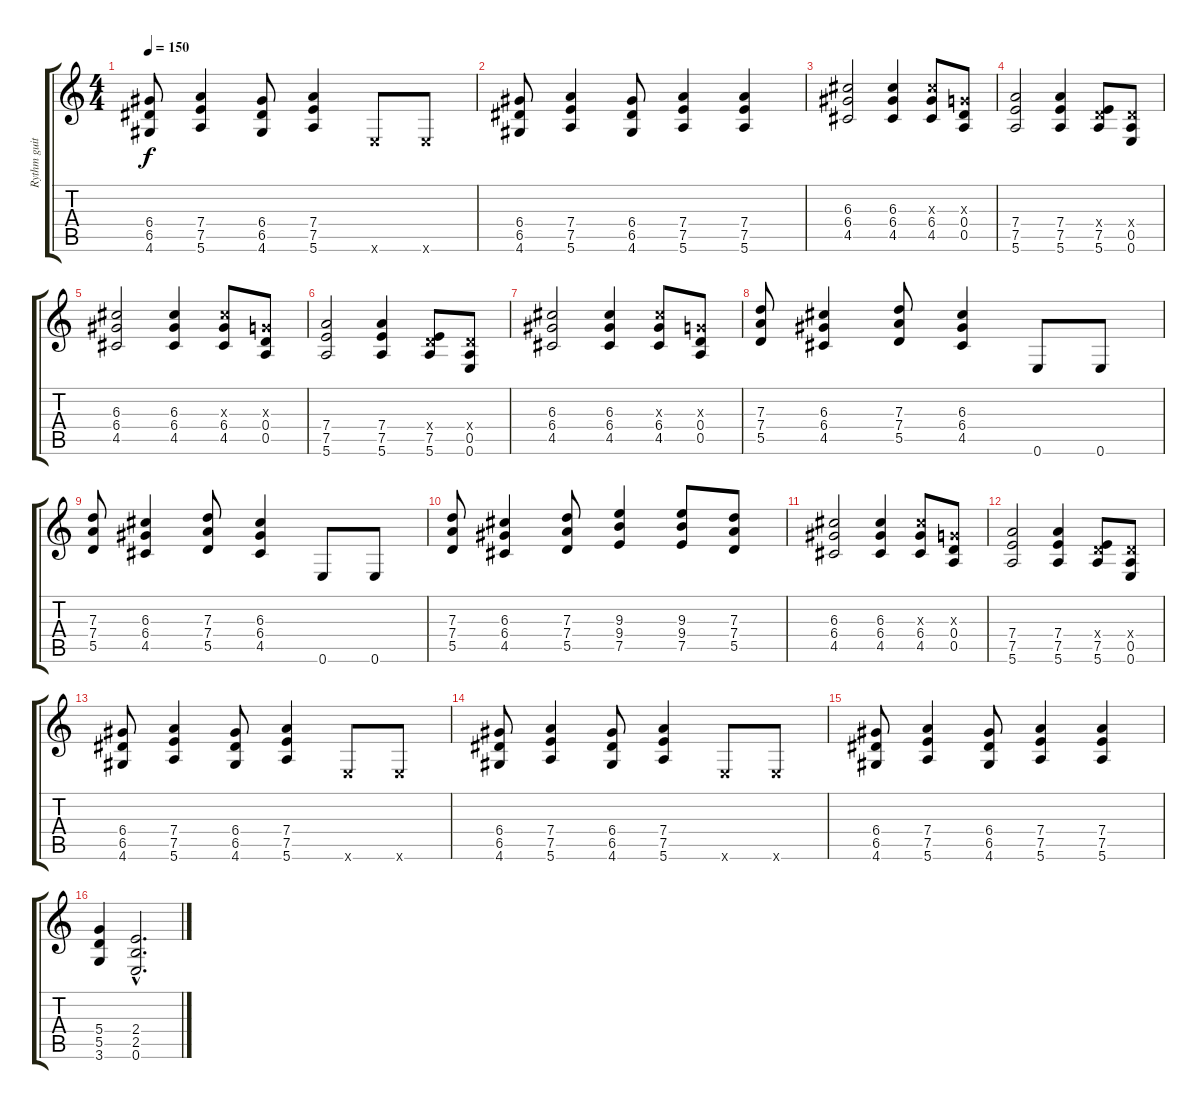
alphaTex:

\track ("Rythm guitar" "Rythm guit") {instrument distortionguitar}
\staff {score tabs}
\tuning (E4 B3 G3 D3 A2 E2) {hide}
\ts (4 4)
\tempo 150
\clef g2
\ks c
(6.4 6.5 4.6).8{dy f} (7.4 7.5 5.6).4 (6.4 6.5 4.6).8 (7.4 7.5 5.6).4 0.6{x}.8 0.6{x}.8 |
(6.4 6.5 4.6).8 (7.4 7.5 5.6).4 (6.4 6.5 4.6).8 (7.4 7.5 5.6).4 (7.4 7.5 5.6).4 |
(6.3 6.4 4.5).2 (6.3 6.4 4.5).4 (6.3{x} 6.4 4.5).8 (0.3{x} 0.4 0.5).8 |
(7.4 7.5 5.6).2 (7.4 7.5 5.6).4 (0.4{x} 7.5 5.6).8 (0.4{x} 0.5 0.6).8 |
(6.3 6.4 4.5).2 (6.3 6.4 4.5).4 (6.3{x} 6.4 4.5).8 (0.3{x} 0.4 0.5).8 |
(7.4 7.5 5.6).2 (7.4 7.5 5.6).4 (0.4{x} 7.5 5.6).8 (0.4{x} 0.5 0.6).8 |
(6.3 6.4 4.5).2 (6.3 6.4 4.5).4 (6.3{x} 6.4 4.5).8 (0.3{x} 0.4 0.5).8 |
(7.3 7.4 5.5).8 (6.3 6.4 4.5).4 (7.3 7.4 5.5).8 (6.3 6.4 4.5).4 0.6.8 0.6.8 |
(7.3 7.4 5.5).8 (6.3 6.4 4.5).4 (7.3 7.4 5.5).8 (6.3 6.4 4.5).4 0.6.8 0.6.8 |
(7.3 7.4 5.5).8 (6.3 6.4 4.5).4 (7.3 7.4 5.5).8 (9.3 9.4 7.5).4 (9.3 9.4 7.5).8 (7.3 7.4 5.5).8 |
(6.3 6.4 4.5).2 (6.3 6.4 4.5).4 (6.3{x} 6.4 4.5).8 (0.3{x} 0.4 0.5).8 |
(7.4 7.5 5.6).2 (7.4 7.5 5.6).4 (0.4{x} 7.5 5.6).8 (0.4{x} 0.5 0.6).8 |
(6.4 6.5 4.6).8 (7.4 7.5 5.6).4 (6.4 6.5 4.6).8 (7.4 7.5 5.6).4 0.6{x}.8 0.6{x}.8 |
(6.4 6.5 4.6).8 (7.4 7.5 5.6).4 (6.4 6.5 4.6).8 (7.4 7.5 5.6).4 0.6{x}.8 0.6{x}.8 |
(6.4 6.5 4.6).8 (7.4 7.5 5.6).4 (6.4 6.5 4.6).8 (7.4 7.5 5.6).4 (7.4 7.5 5.6).4 |
(5.4 5.5 3.6).4 (2.4{hac} 2.5{hac} 0.6{hac}).2{d}
